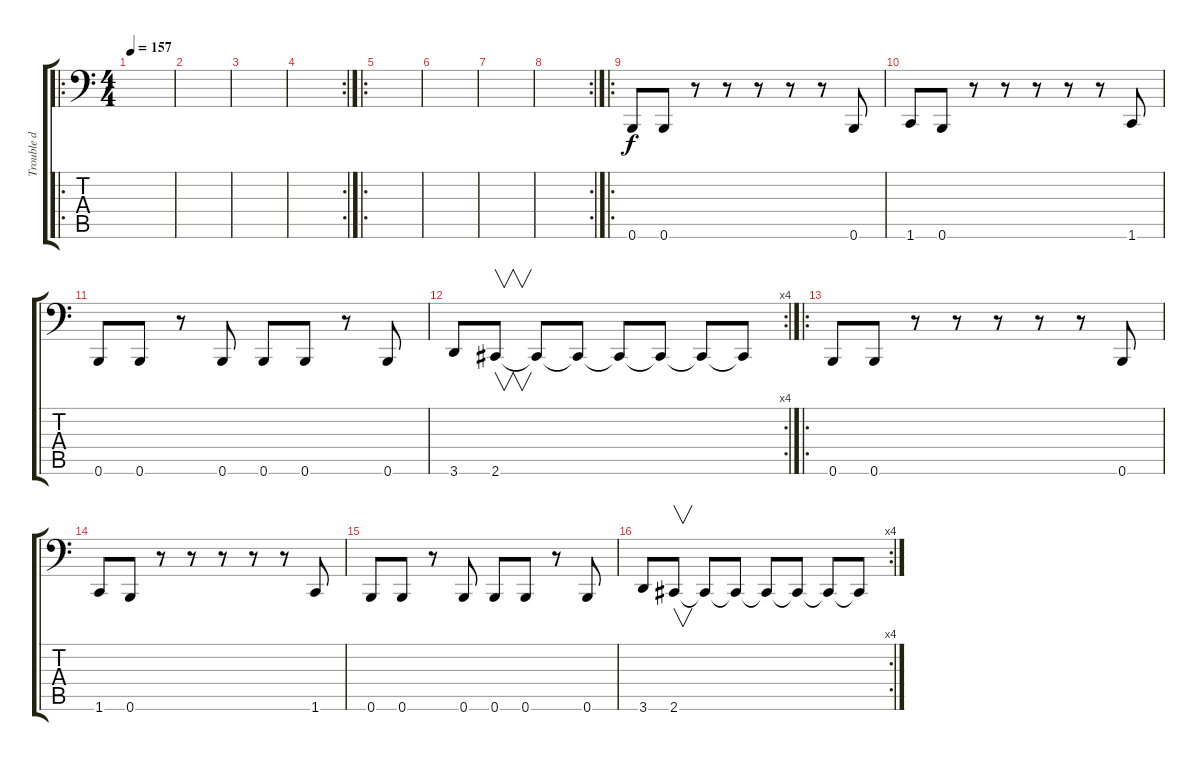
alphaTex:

\track ("Trouble d" "Trouble d") {instrument electricbassfinger}
\staff {score tabs}
\tuning (Db3 Ab2 E2 B1 Gb1 B0) {hide}
\ro
\ts (4 4)
\tempo 157
\clef f4
\ks c
|
|
|
\rc 2
|
\ro
|
|
|
\rc 2
|
\ro
0.6.8 0.6.8 r.8 r.8 r.8 r.8 r.8 0.6.8 |
1.6.8 0.6.8 r.8 r.8 r.8 r.8 r.8 1.6.8 |
0.6.8 0.6.8 r.8 0.6.8 0.6.8 0.6.8 r.8 0.6.8 |
\rc 4
3.6.8 2.6.8{v} 2.6{t}.8 2.6{t}.8 2.6{t}.8 2.6{t}.8 2.6{t}.8 2.6{t}.8 |
\ro
0.6.8 0.6.8 r.8 r.8 r.8 r.8 r.8 0.6.8 |
1.6.8 0.6.8 r.8 r.8 r.8 r.8 r.8 1.6.8 |
0.6.8 0.6.8 r.8 0.6.8 0.6.8 0.6.8 r.8 0.6.8 |
\rc 4
3.6.8 2.6.8{v} 2.6{t}.8 2.6{t}.8 2.6{t}.8 2.6{t}.8 2.6{t}.8 2.6{t}.8
